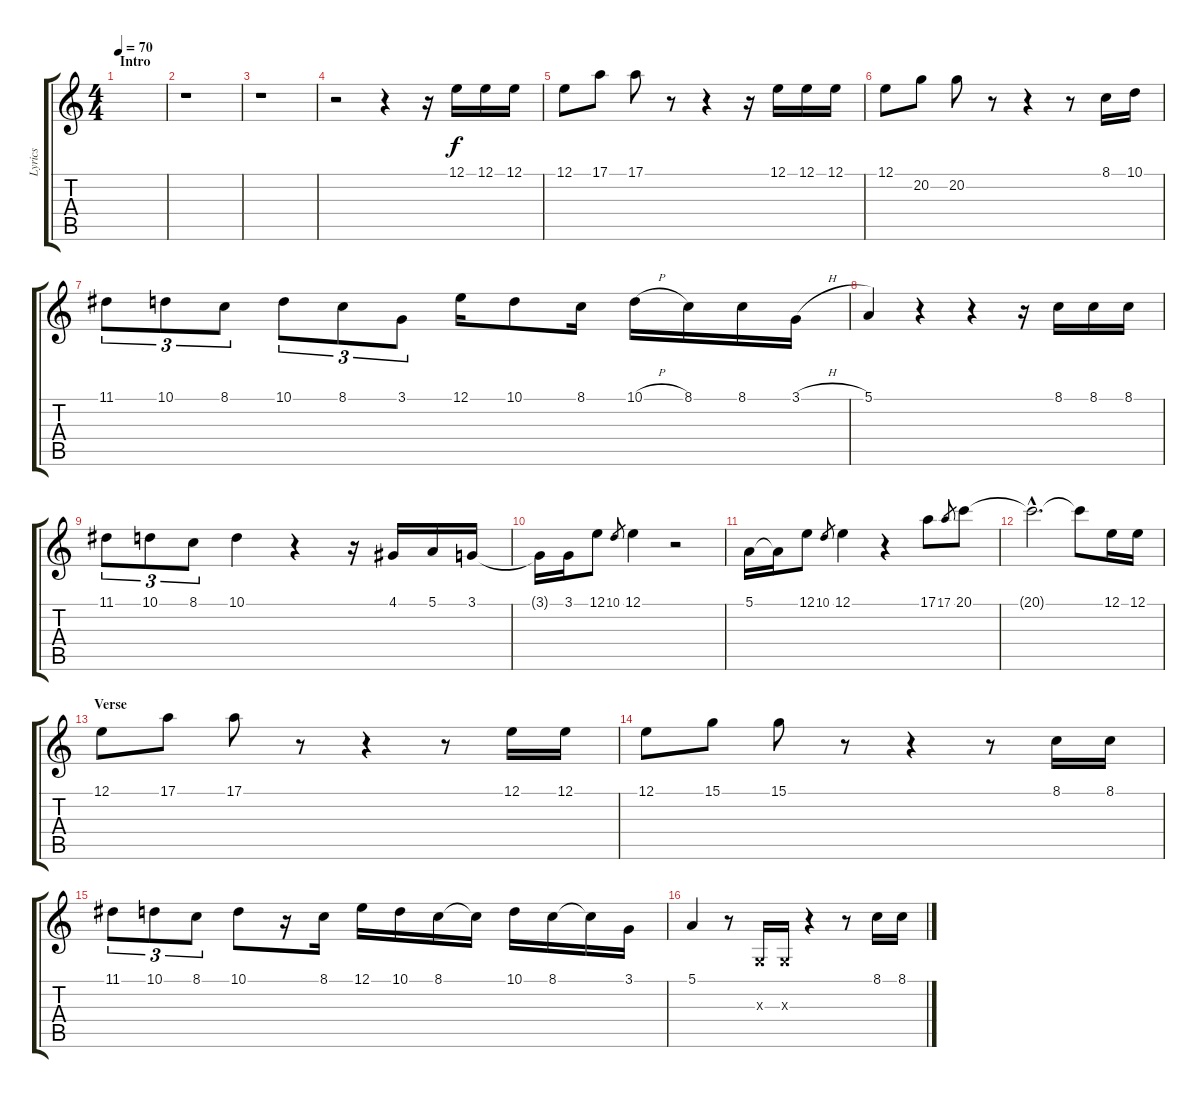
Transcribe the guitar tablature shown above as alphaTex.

\track ("Lyrics" "Lyrics") {instrument clarinet}
\staff {score tabs}
\tuning (E4 B3 G3 D3 A2 E2) {hide}
\ts (4 4)
\section ("" "Intro")
\tempo 70
\clef g2
\ks c
|
r.1 |
r.1 |
r.2 r.4 r.16 12.1.16 12.1.16 12.1.16 |
12.1.8 17.1.8 17.1.8 r.8 r.4 r.16 12.1.16 12.1.16 12.1.16 |
12.1.8 20.2.8 20.2.8 r.8 r.4 r.8 8.1.16 10.1.16 |
11.1.8{tu (3 2)} 10.1.8{tu (3 2)} 8.1.8{tu (3 2)} 10.1.8{tu (3 2)} 8.1.8{tu (3 2)} 3.1.8{tu (3 2)} 12.1.16 10.1.8 8.1.16 10.1{h}.16 8.1.16 8.1.16 3.1{h}.16 |
5.1.4 r.4 r.4 r.16 8.1.16 8.1.16 8.1.16 |
11.1.8{tu (3 2)} 10.1.8{tu (3 2)} 8.1.8{tu (3 2)} 10.1.4 r.4 r.16 4.1.16 5.1.16 3.1.16 |
3.1{t}.16 3.1.16 12.1.8 10.1.8{gr} 12.1.4 r.2 |
5.1.16 5.1{t}.16 12.1.8 10.1.8{gr} 12.1.4 r.4 17.1.8 17.1.8{gr} 20.1.8 |
20.1{hac t}.2{d} 20.1{t}.8 12.1.16 12.1.16 |
\section ("" "Verse")
12.1.8 17.1.8 17.1.8 r.8 r.4 r.8 12.1.16 12.1.16 |
12.1.8 15.1.8 15.1.8 r.8 r.4 r.8 8.1.16 8.1.16 |
11.1.8{tu (3 2)} 10.1.8{tu (3 2)} 8.1.8{tu (3 2)} 10.1.8 r.16 8.1.16 12.1.16 10.1.16 8.1.16 8.1{t}.16 10.1.16 8.1.16 8.1{t}.16 3.1.16 |
5.1.4 r.8 0.3{x}.16 0.3{x}.16 r.4 r.8 8.1.16 8.1.16
